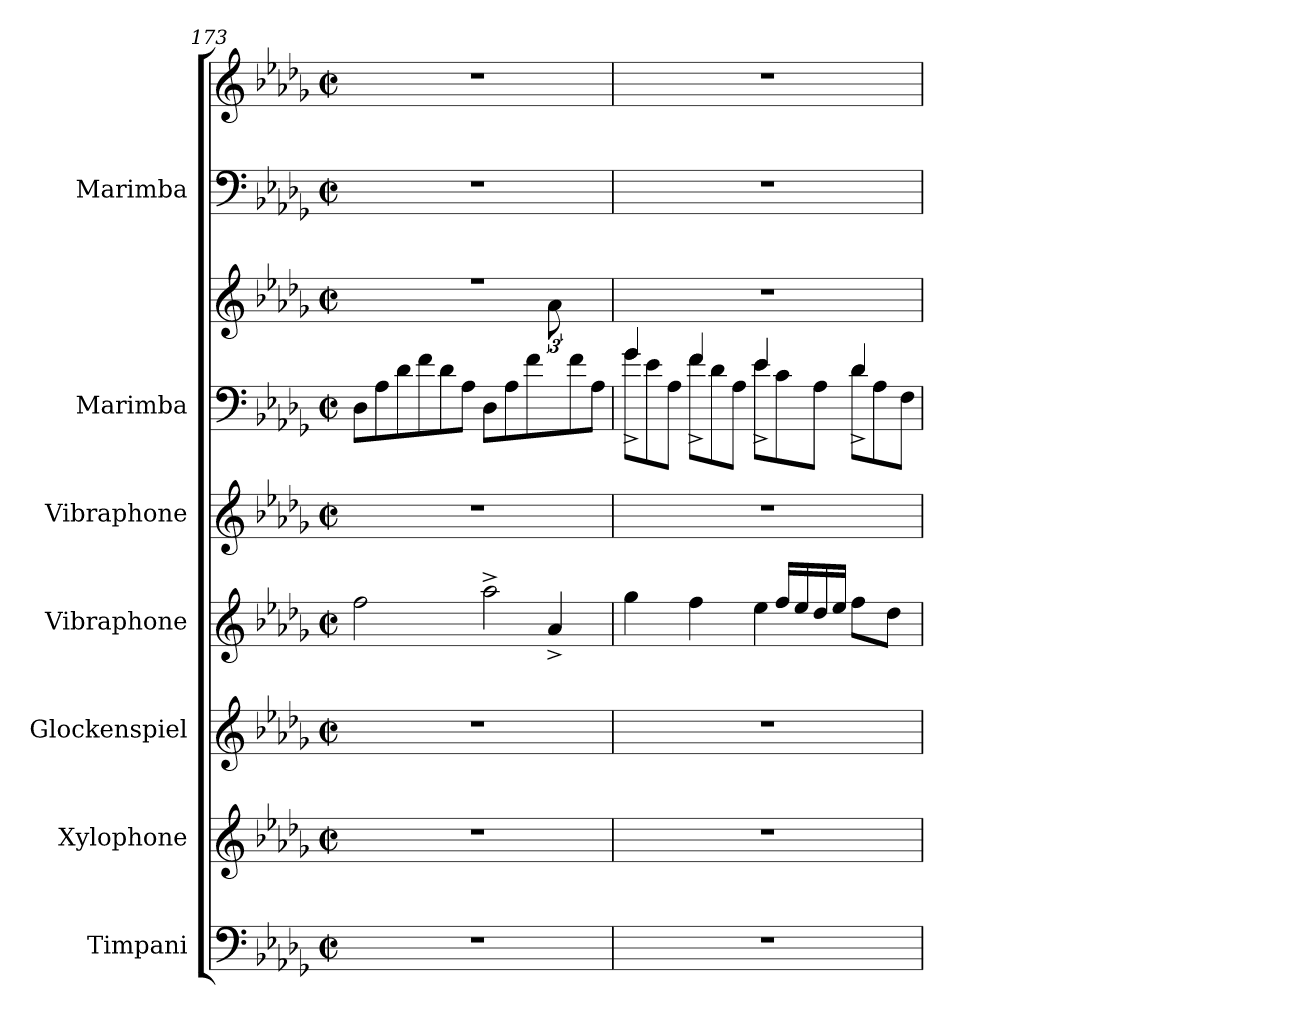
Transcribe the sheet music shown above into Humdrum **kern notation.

**kern	**kern	**kern	**kern	**kern	**kern	**kern	**kern	**kern
*part7	*part6	*part5	*part4	*part3	*part2	*part2	*part1	*part1
*staff9	*staff8	*staff7	*staff6	*staff5	*staff4	*staff3	*staff2	*staff1
*I"Timpani	*I"Xylophone	*I"Glockenspiel	*I"Vibraphone	*I"Vibraphone	*I"Marimba	*	*I"Marimba	*
*I'Timp.	*I'Xyl.	*I'Glk.	*I'Vib.	*I'Vib.	*I'Mrm.	*	*I'Mrm.	*
*clefF4	*clefG2	*clefG2	*clefG2	*clefG2	*clefF4	*clefG2	*clefF4	*clefG2
*	*ITrd-7c-12	*ITrd-14c-24	*	*	*	*	*	*
*k[b-e-a-d-g-]	*k[b-e-a-d-g-]	*k[b-e-a-d-g-]	*k[b-e-a-d-g-]	*k[b-e-a-d-g-]	*k[b-e-a-d-g-]	*k[b-e-a-d-g-]	*k[b-e-a-d-g-]	*k[b-e-a-d-g-]
*M2/2	*M2/2	*M2/2	*M2/2	*M2/2	*M2/2	*M2/2	*M2/2	*M2/2
*met(c|)	*met(c|)	*met(c|)	*met(c|)	*met(c|)	*met(c|)	*met(c|)	*met(c|)	*met(c|)
=173	=173	=173	=173	=173	=173	=173	=173	=173
*	*	*	*^	*	*	*	*	*
*	*	*	*	*	*	*Xtuplet	*	*	*
*	*	*	*	*	*	*	*^	*	*
1r	1r	1r	2ff\	2.ryy	1r	12D-\L	1r	2.ryy	1r	1r
.	.	.	.	.	.	12A-\	.	.	.	.
.	.	.	.	.	.	12d-\	.	.	.	.
.	.	.	.	.	.	12f\	.	.	.	.
.	.	.	.	.	.	12d-\	.	.	.	.
.	.	.	.	.	.	12A-\J	.	.	.	.
.	.	.	2aa-^\	.	.	12D-\L	.	.	.	.
.	.	.	.	.	.	12A-\	.	.	.	.
.	.	.	.	.	.	12f\	.	.	.	.
.	.	.	.	4a-^/	.	12ryy	.	12a-\	.	.
.	.	.	.	.	.	12f\	.	6ryy	.	.
.	.	.	.	.	.	12A-\J	.	.	.	.
*	*	*	*	*	*	*	*v	*v	*	*
!!LO:PB:g=z
=174	=174	=174	=174	=174	=174	=174	=174	=174	=174
*	*	*	*	*	*	*^	*	*	*
1r	1r	1r	4gg-\	12%7ryy	1r	12g-\L	4g-^/	1r	1r	1r
.	.	.	.	.	.	12e-\	.	.	.	.
.	.	.	.	.	.	12A-\J	.	.	.	.
.	.	.	4ff\	.	.	12f\L	4f^/	.	.	.
.	.	.	.	.	.	12d-\	.	.	.	.
.	.	.	.	.	.	12A-\J	.	.	.	.
.	.	.	4ee-\	.	.	12e-\L	4e-^/	.	.	.
*	*	*	*	*Xtuplet	*	*	*	*	*	*
.	.	.	.	24ff/LL	.	12c\	.	.	.	.
.	.	.	.	24ee-/	.	.	.	.	.	.
.	.	.	.	24dd-/	.	12A-\J	.	.	.	.
.	.	.	.	24ee-/JJ	.	.	.	.	.	.
.	.	.	8ff\L	4ryy	.	12d-\L	4d-^/	.	.	.
.	.	.	.	.	.	12A-\	.	.	.	.
.	.	.	8dd-\J	.	.	.	.	.	.	.
.	.	.	.	.	.	12F\J	.	.	.	.
*	*	*	*v	*v	*	*v	*v	*	*	*
=	=	=	=	=	=	=	=	=
*-	*-	*-	*-	*-	*-	*-	*-	*-
